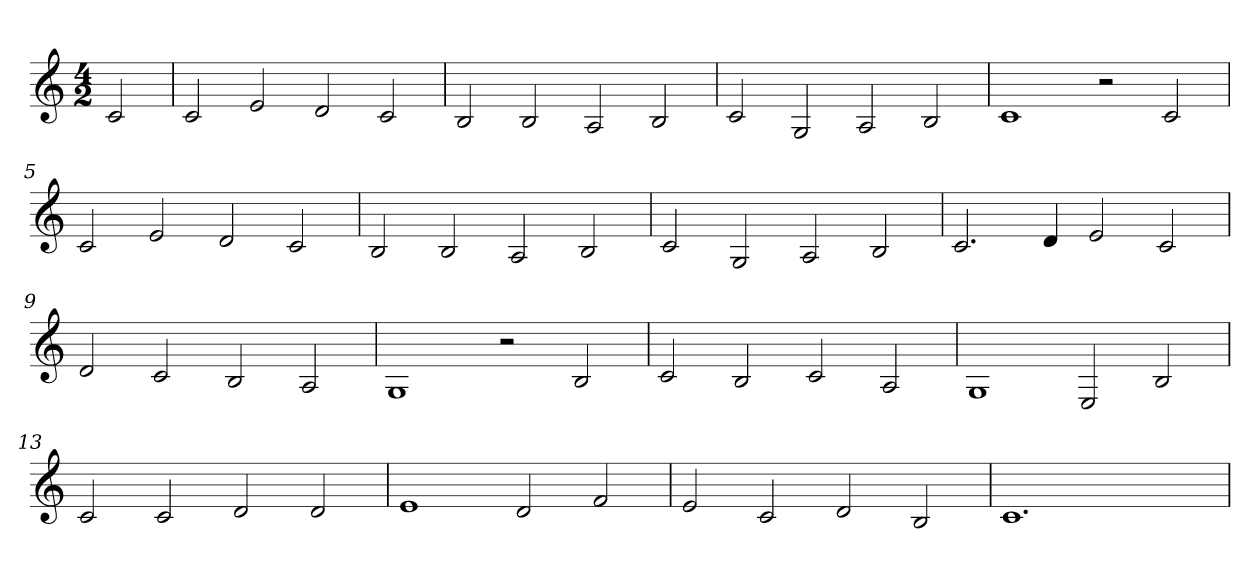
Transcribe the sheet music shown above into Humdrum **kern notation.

**kern
*part1
*staff1
*clefG2
*k[]
*C:
*M4/2
=
2c
=1
2c
2e
2d
2c
=2
2B
2B
2A
2B
=3
2c
2G
2A
2B
=4
1c
2r
2c
=5
2c
2e
2d
2c
=6
2B
2B
2A
2B
=7
2c
2G
2A
2B
=8
2.c
4d
2e
2c
=9
2d
2c
2B
2A
=10
1G
2r
2B
=11
2c
2B
2c
2A
=12
1G
2E
2B
=13
2c
2c
2d
2d
=14
1e
2d
2f
=15
2e
2c
2d
2B
=16
1.c
2ryy
=
*-
